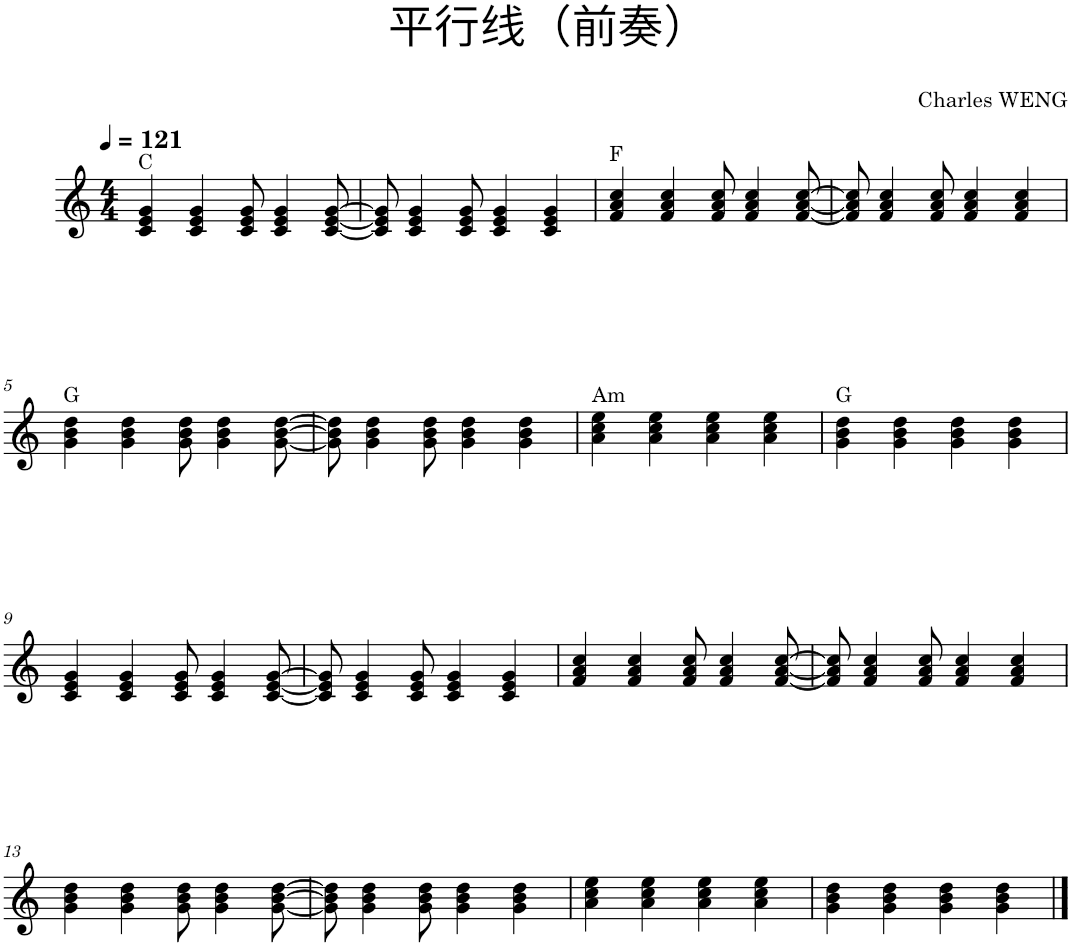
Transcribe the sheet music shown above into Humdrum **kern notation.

**kern
*part1
*staff1
*I"Piano
*I'Pno.
*clefG2
*k[]
*M4/4
*MM121
=1
!LO:TX:a:t=C
4c/ 4e/ 4g/
4c/ 4e/ 4g/
8c/ 8e/ 8g/
4c/ 4e/ 4g/
[8c/ [8e/ [8g/
=2
8c/] 8e/] 8g/]
4c/ 4e/ 4g/
8c/ 8e/ 8g/
4c/ 4e/ 4g/
4c/ 4e/ 4g/
=3
!LO:TX:a:t=F
4f/ 4a/ 4cc/
4f/ 4a/ 4cc/
8f/ 8a/ 8cc/
4f/ 4a/ 4cc/
[8f/ [8a/ [8cc/
=4
8f/] 8a/] 8cc/]
4f/ 4a/ 4cc/
8f/ 8a/ 8cc/
4f/ 4a/ 4cc/
4f/ 4a/ 4cc/
!!LO:LB:g=z
=5
!LO:TX:a:t=G
4g\ 4b\ 4dd\
4g\ 4b\ 4dd\
8g\ 8b\ 8dd\
4g\ 4b\ 4dd\
[8g\ [8b\ [8dd\
=6
8g\] 8b\] 8dd\]
4g\ 4b\ 4dd\
8g\ 8b\ 8dd\
4g\ 4b\ 4dd\
4g\ 4b\ 4dd\
=7
!LO:TX:a:t=Am
4a\ 4cc\ 4ee\
4a\ 4cc\ 4ee\
4a\ 4cc\ 4ee\
4a\ 4cc\ 4ee\
=8
!LO:TX:a:t=G
4g\ 4b\ 4dd\
4g\ 4b\ 4dd\
4g\ 4b\ 4dd\
4g\ 4b\ 4dd\
!!LO:LB:g=z
=9
4c/ 4e/ 4g/
4c/ 4e/ 4g/
8c/ 8e/ 8g/
4c/ 4e/ 4g/
[8c/ [8e/ [8g/
=10
8c/] 8e/] 8g/]
4c/ 4e/ 4g/
8c/ 8e/ 8g/
4c/ 4e/ 4g/
4c/ 4e/ 4g/
=11
4f/ 4a/ 4cc/
4f/ 4a/ 4cc/
8f/ 8a/ 8cc/
4f/ 4a/ 4cc/
[8f/ [8a/ [8cc/
=12
8f/] 8a/] 8cc/]
4f/ 4a/ 4cc/
8f/ 8a/ 8cc/
4f/ 4a/ 4cc/
4f/ 4a/ 4cc/
!!LO:LB:g=z
=13
4g\ 4b\ 4dd\
4g\ 4b\ 4dd\
8g\ 8b\ 8dd\
4g\ 4b\ 4dd\
[8g\ [8b\ [8dd\
=14
8g\] 8b\] 8dd\]
4g\ 4b\ 4dd\
8g\ 8b\ 8dd\
4g\ 4b\ 4dd\
4g\ 4b\ 4dd\
=15
4a\ 4cc\ 4ee\
4a\ 4cc\ 4ee\
4a\ 4cc\ 4ee\
4a\ 4cc\ 4ee\
=16
4g\ 4b\ 4dd\
4g\ 4b\ 4dd\
4g\ 4b\ 4dd\
4g\ 4b\ 4dd\
==
*-
